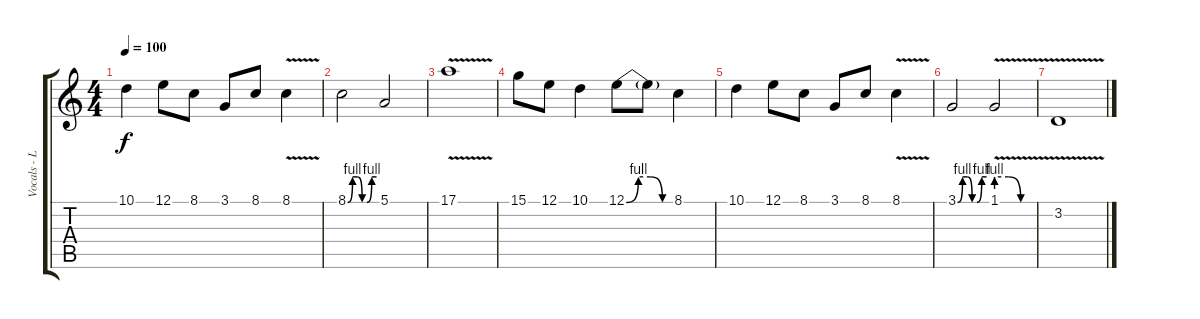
\track ("Vocals - Lead" "Vocals - L") {instrument clarinet}
\staff {score tabs}
\tuning (E4 B3 G3 D3 A2 E2) {hide}
\ts (4 4)
\tempo 100
\clef g2
\ks c
10.1.4{dy f} 12.1.8 8.1.8 3.1.8 8.1.8 8.1{v}.4 |
8.1{be (custom 0 0 10 4 20 4 30 0 40 0 50 4 60 4)}.2 5.1.2 |
17.1{v}.1 |
15.1.8 12.1.8 10.1.4 12.1{be (custom 0 0 15 4 30 4 45 0 60 0)}.8 12.1{t}.8 8.1.4 |
10.1.4 12.1.8 8.1.8 3.1.8 8.1.8 8.1{v}.4 |
3.1{be (custom 0 0 10 4 20 4 30 0 40 0 50 4 60 4)}.2 1.1{be (custom 0 4 20 4 40 0 60 0) v}.2 |
3.2{v}.1
